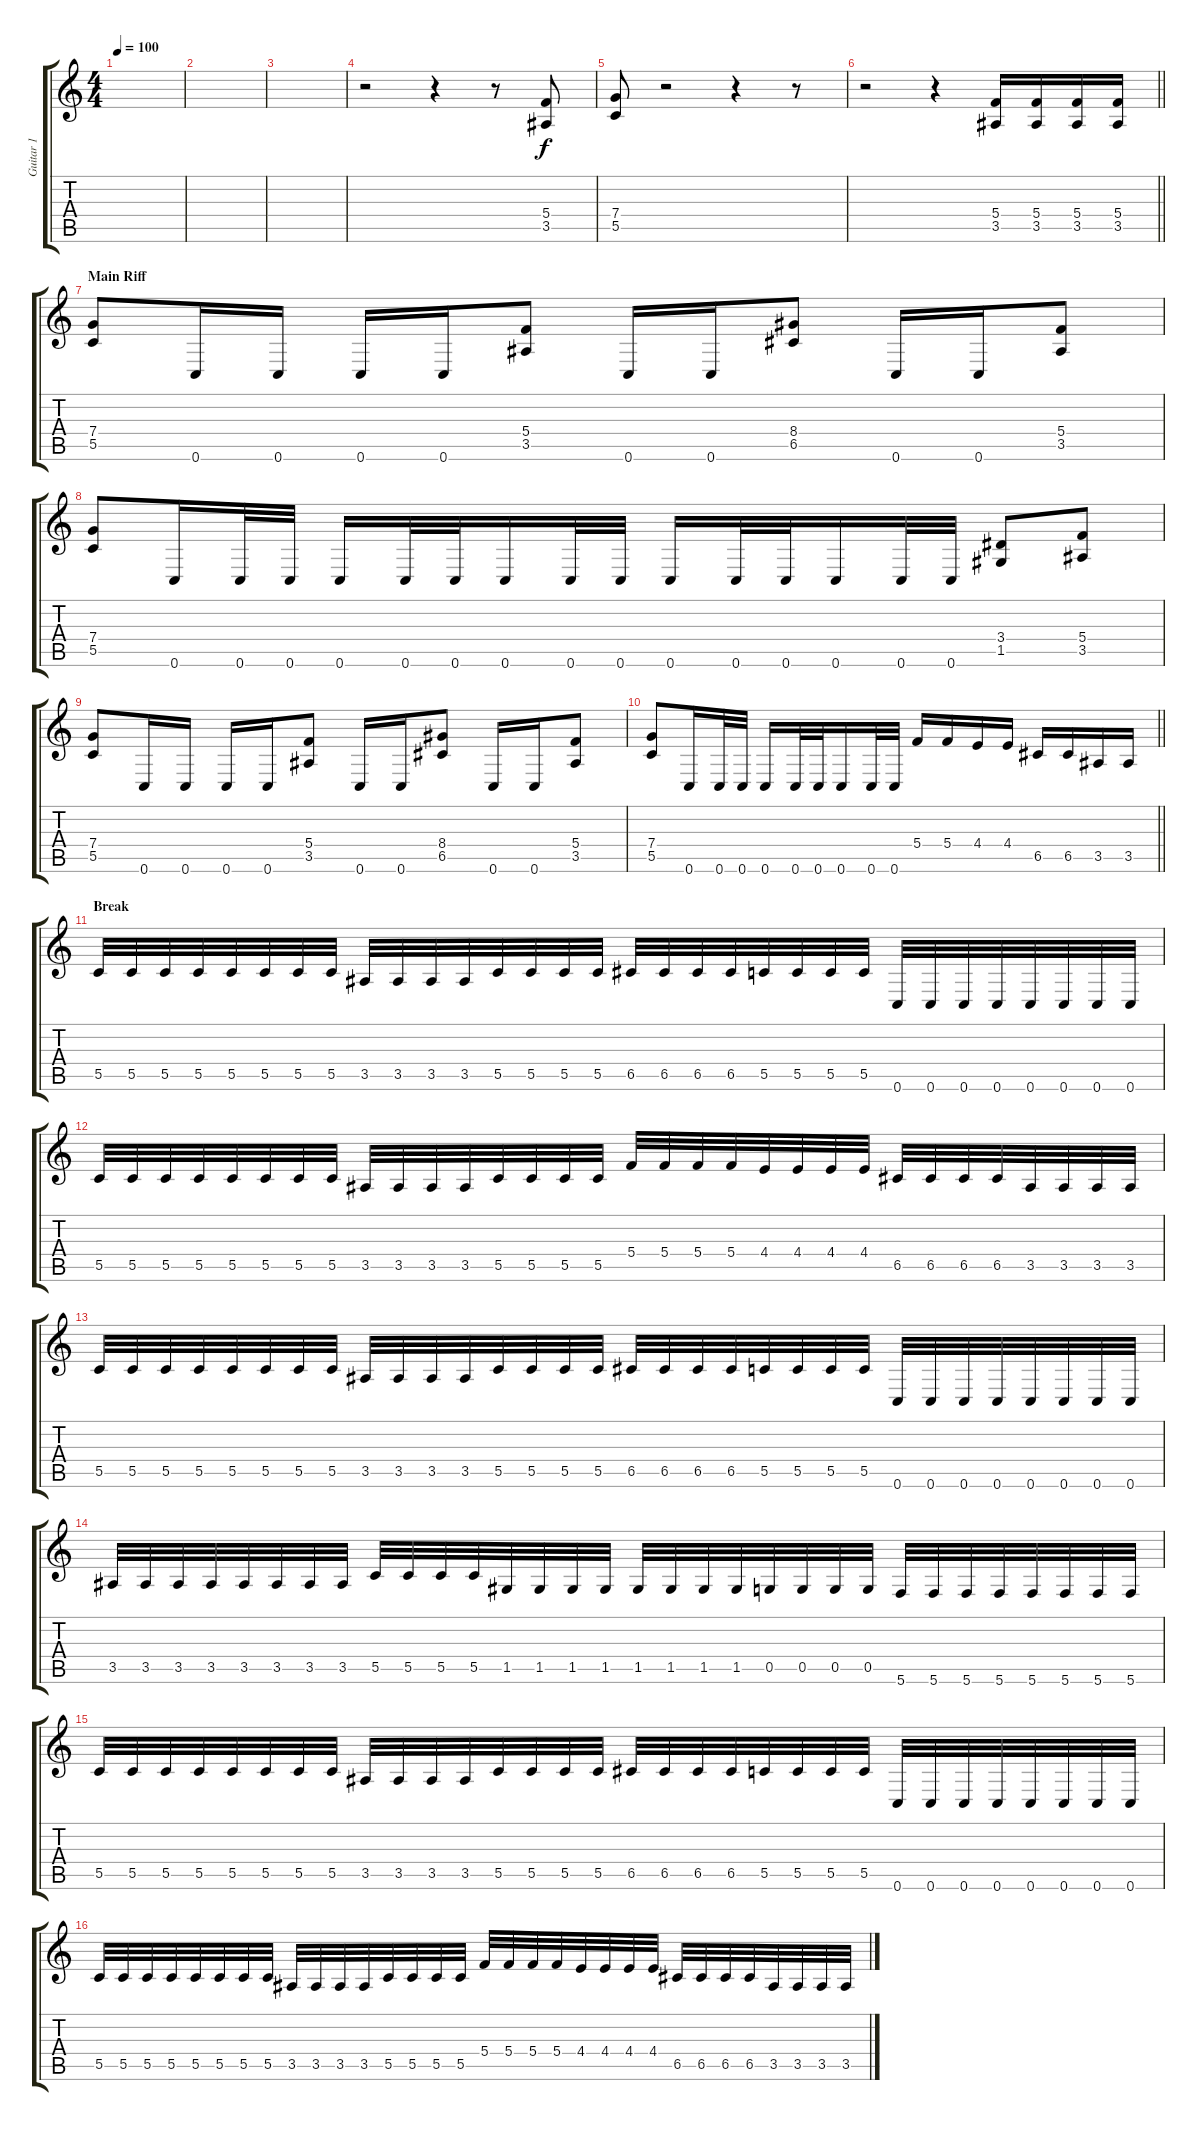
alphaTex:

\track ("Guitar 1" "Guitar 1") {instrument distortionguitar}
\staff {score tabs}
\tuning (D4 A3 F3 C3 G2 C2) {hide}
\ts (4 4)
\tempo 100
\clef g2
\ks c
|
|
|
r.2 r.4 r.8 (5.4 3.5).8 |
(7.4 5.5).8 r.2 r.4 r.8 |
\barLineRight lightlight
r.2 r.4 (5.4 3.5).16 (5.4 3.5).16 (5.4 3.5).16 (5.4 3.5).16 |
\section ("" "Main Riff")
(7.4 5.5).8 0.6.16 0.6.16 0.6.16 0.6.16 (5.4 3.5).8 0.6.16 0.6.16 (8.4 6.5).8 0.6.16 0.6.16 (5.4 3.5).8 |
(7.4 5.5).8 0.6.16 0.6.32 0.6.32 0.6.16 0.6.32 0.6.32 0.6.16 0.6.32 0.6.32 0.6.16 0.6.32 0.6.32 0.6.16 0.6.32 0.6.32 (3.4 1.5).8 (5.4 3.5).8 |
(7.4 5.5).8 0.6.16 0.6.16 0.6.16 0.6.16 (5.4 3.5).8 0.6.16 0.6.16 (8.4 6.5).8 0.6.16 0.6.16 (5.4 3.5).8 |
\barLineRight lightlight
(7.4 5.5).8 0.6.16 0.6.32 0.6.32 0.6.16 0.6.32 0.6.32 0.6.16 0.6.32 0.6.32 5.4.16 5.4.16 4.4.16 4.4.16 6.5.16 6.5.16 3.5.16 3.5.16 |
\section ("" "Break")
5.5.32 5.5.32 5.5.32 5.5.32 5.5.32 5.5.32 5.5.32 5.5.32 3.5.32 3.5.32 3.5.32 3.5.32 5.5.32 5.5.32 5.5.32 5.5.32 6.5.32 6.5.32 6.5.32 6.5.32 5.5.32 5.5.32 5.5.32 5.5.32 0.6.32 0.6.32 0.6.32 0.6.32 0.6.32 0.6.32 0.6.32 0.6.32 |
5.5.32 5.5.32 5.5.32 5.5.32 5.5.32 5.5.32 5.5.32 5.5.32 3.5.32 3.5.32 3.5.32 3.5.32 5.5.32 5.5.32 5.5.32 5.5.32 5.4.32 5.4.32 5.4.32 5.4.32 4.4.32 4.4.32 4.4.32 4.4.32 6.5.32 6.5.32 6.5.32 6.5.32 3.5.32 3.5.32 3.5.32 3.5.32 |
5.5.32 5.5.32 5.5.32 5.5.32 5.5.32 5.5.32 5.5.32 5.5.32 3.5.32 3.5.32 3.5.32 3.5.32 5.5.32 5.5.32 5.5.32 5.5.32 6.5.32 6.5.32 6.5.32 6.5.32 5.5.32 5.5.32 5.5.32 5.5.32 0.6.32 0.6.32 0.6.32 0.6.32 0.6.32 0.6.32 0.6.32 0.6.32 |
3.5.32 3.5.32 3.5.32 3.5.32 3.5.32 3.5.32 3.5.32 3.5.32 5.5.32 5.5.32 5.5.32 5.5.32 1.5.32 1.5.32 1.5.32 1.5.32 1.5.32 1.5.32 1.5.32 1.5.32 0.5.32 0.5.32 0.5.32 0.5.32 5.6.32 5.6.32 5.6.32 5.6.32 5.6.32 5.6.32 5.6.32 5.6.32 |
5.5.32 5.5.32 5.5.32 5.5.32 5.5.32 5.5.32 5.5.32 5.5.32 3.5.32 3.5.32 3.5.32 3.5.32 5.5.32 5.5.32 5.5.32 5.5.32 6.5.32 6.5.32 6.5.32 6.5.32 5.5.32 5.5.32 5.5.32 5.5.32 0.6.32 0.6.32 0.6.32 0.6.32 0.6.32 0.6.32 0.6.32 0.6.32 |
5.5.32 5.5.32 5.5.32 5.5.32 5.5.32 5.5.32 5.5.32 5.5.32 3.5.32 3.5.32 3.5.32 3.5.32 5.5.32 5.5.32 5.5.32 5.5.32 5.4.32 5.4.32 5.4.32 5.4.32 4.4.32 4.4.32 4.4.32 4.4.32 6.5.32 6.5.32 6.5.32 6.5.32 3.5.32 3.5.32 3.5.32 3.5.32
